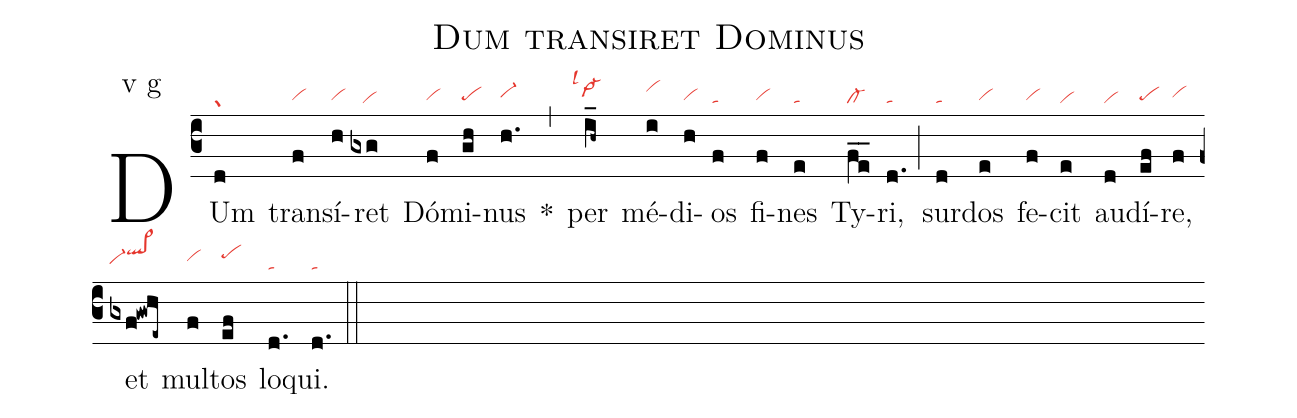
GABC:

name: Dum transiret Dominus;
annotation: v g;
nabc-lines: 1;
%%
(c3)
DUm(d|gr) tran(f|vihg)sí(h|vihg)ret(gxg|///vi) Dó(f|vihg)mi(gh|pehg)nus(h.|vi-hh) *(,)
per(i_h~|```vi->hhlsl1) mé(i|vihj)di(h|vihg)os(f|ta) fi(f|vihg)nes(e|ta) Ty(f_e_|cl-)ri,(d.|ta) (;)
sur(d|ta)dos(e|vihg) fe(f|vihg)cit(e|vi) au(d|vi)dí(ef|pehg)re,(f|vihh) et(gxf!gwhe~|vi-hhql>hk) mul(f|vihi)tos(ef|pehj) lo(d.|ta)qui.(d.|ta) (::)
